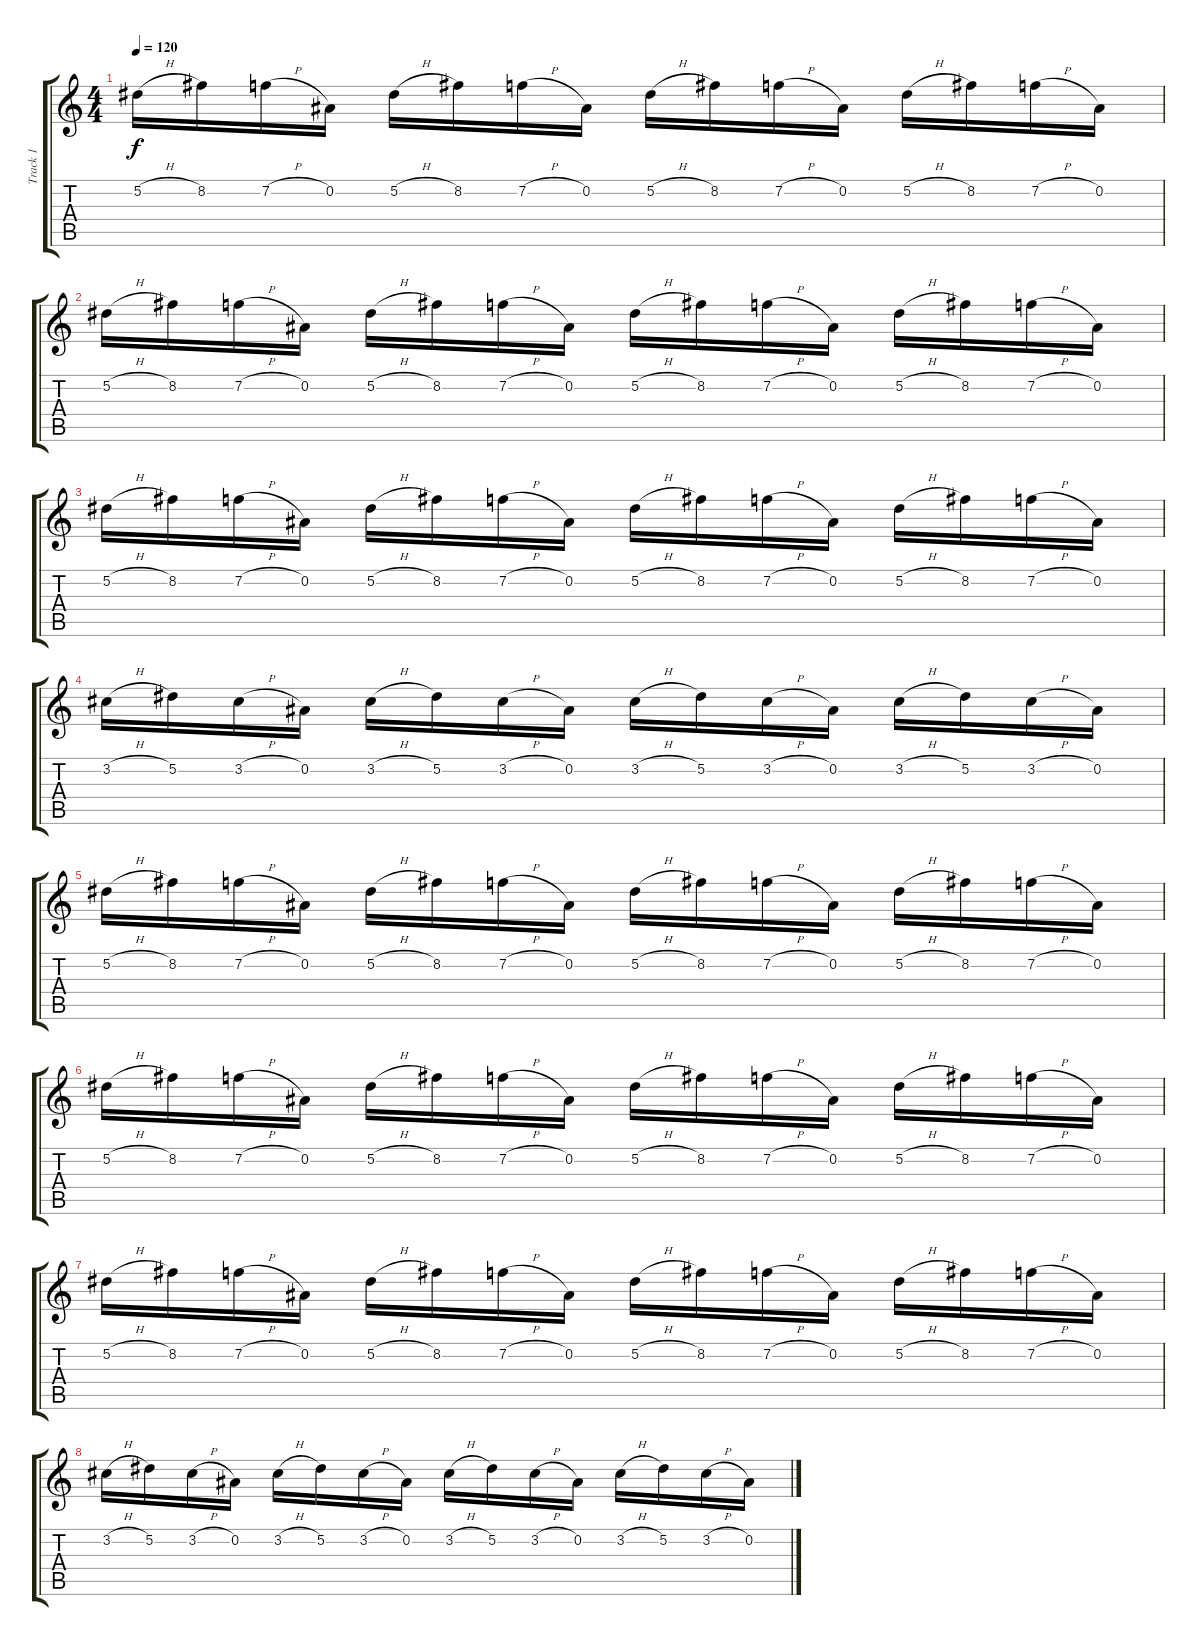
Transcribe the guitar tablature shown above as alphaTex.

\track ("Track 1" "Track 1") {instrument distortionguitar}
\staff {score tabs}
\tuning (Eb4 Bb3 Gb3 Db3 Ab2 Db2) {hide}
\ts (4 4)
\tempo 120
\clef g2
\ks c
5.2{h}.16{dy f} 8.2.16 7.2{h}.16 0.2.16 5.2{h}.16 8.2.16 7.2{h}.16 0.2.16 5.2{h}.16 8.2.16 7.2{h}.16 0.2.16 5.2{h}.16 8.2.16 7.2{h}.16 0.2.16 |
5.2{h}.16 8.2.16 7.2{h}.16 0.2.16 5.2{h}.16 8.2.16 7.2{h}.16 0.2.16 5.2{h}.16 8.2.16 7.2{h}.16 0.2.16 5.2{h}.16 8.2.16 7.2{h}.16 0.2.16 |
5.2{h}.16 8.2.16 7.2{h}.16 0.2.16 5.2{h}.16 8.2.16 7.2{h}.16 0.2.16 5.2{h}.16 8.2.16 7.2{h}.16 0.2.16 5.2{h}.16 8.2.16 7.2{h}.16 0.2.16 |
3.2{h}.16 5.2.16 3.2{h}.16 0.2.16 3.2{h}.16 5.2.16 3.2{h}.16 0.2.16 3.2{h}.16 5.2.16 3.2{h}.16 0.2.16 3.2{h}.16 5.2.16 3.2{h}.16 0.2.16 |
5.2{h}.16 8.2.16 7.2{h}.16 0.2.16 5.2{h}.16 8.2.16 7.2{h}.16 0.2.16 5.2{h}.16 8.2.16 7.2{h}.16 0.2.16 5.2{h}.16 8.2.16 7.2{h}.16 0.2.16 |
5.2{h}.16 8.2.16 7.2{h}.16 0.2.16 5.2{h}.16 8.2.16 7.2{h}.16 0.2.16 5.2{h}.16 8.2.16 7.2{h}.16 0.2.16 5.2{h}.16 8.2.16 7.2{h}.16 0.2.16 |
5.2{h}.16 8.2.16 7.2{h}.16 0.2.16 5.2{h}.16 8.2.16 7.2{h}.16 0.2.16 5.2{h}.16 8.2.16 7.2{h}.16 0.2.16 5.2{h}.16 8.2.16 7.2{h}.16 0.2.16 |
3.2{h}.16 5.2.16 3.2{h}.16 0.2.16 3.2{h}.16 5.2.16 3.2{h}.16 0.2.16 3.2{h}.16 5.2.16 3.2{h}.16 0.2.16 3.2{h}.16 5.2.16 3.2{h}.16 0.2.16
